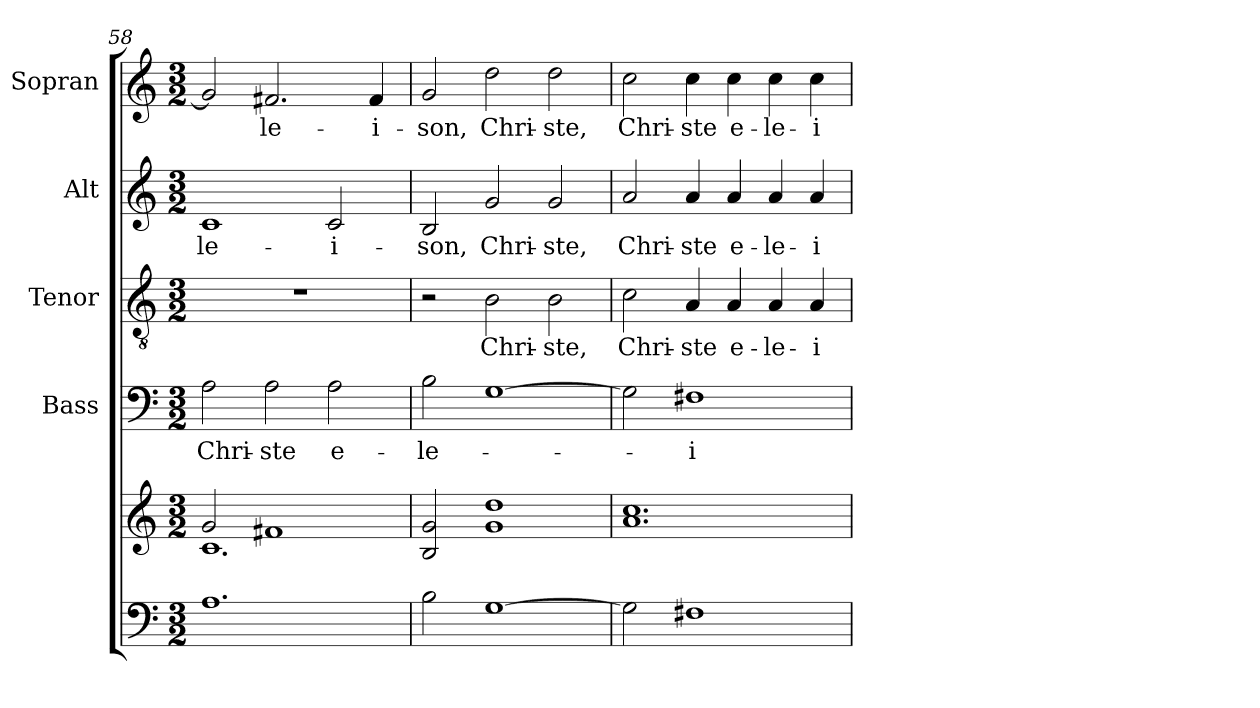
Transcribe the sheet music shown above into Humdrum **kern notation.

**kern	**kern	**kern	**text	**kern	**text	**kern	**text	**kern	**text
*part5	*part5	*part4	*part4	*part3	*part3	*part2	*part2	*part1	*part1
*staff6	*staff5	*staff4	*staff4	*staff3	*staff3	*staff2	*staff2	*staff1	*staff1
*	*	*I"Bass	*	*I"Tenor	*	*I"Alt	*	*I"Sopran	*
*	*	*I'B.	*	*I'T.	*	*I'A.	*	*I'S.	*
*clefF4	*clefG2	*clefF4	*	*clefGv2	*	*clefG2	*	*clefG2	*
*k[]	*k[]	*k[]	*	*k[]	*	*k[]	*	*k[]	*
*C:	*C:	*C:	*	*C:	*	*C:	*	*C:	*
*M3/2	*M3/2	*M3/2	*	*M3/2	*	*M3/2	*	*M3/2	*
=58	=58	=58	=58	=58	=58	=58	=58	=58	=58
*	*^	*	*	*	*	*	*	*	*
!	!	!	!	!LO:LY:b	!	!	!	!LO:LY:b	!	!
1.A	2g/	1.c	2A\	Chri-	1.r	.	1c	-le-	2g/]	.
!	!	!	!	!LO:LY:b	!	!	!	!	!	!LO:LY:b
.	1f#X	.	2A\	-ste	.	.	.	.	2.f#X/	-le-
!	!	!	!	!LO:LY:b	!	!	!	!LO:LY:b	!	!
.	.	.	2A\	e-	.	.	2c/	-i-	.	.
!	!	!	!	!	!	!	!	!	!	!LO:LY:b
.	.	.	.	.	.	.	.	.	4f#/	-i-
*	*v	*v	*	*	*	*	*	*	*	*
=59	=59	=59	=59	=59	=59	=59	=59	=59	=59
!	!	!	!LO:LY:b	!	!	!	!LO:LY:b	!	!LO:LY:b
2B\	2B/ 2g/	2B\	-le-	2r	.	2B/	-son,	2g/	-son,
!	!	!	!	!	!LO:LY:b	!	!LO:LY:b	!	!LO:LY:b
[1G	1g 1dd	[1G	.	2B\	Chri-	2g/	Chri-	2dd\	Chri-
!	!	!	!	!	!LO:LY:b	!	!LO:LY:b	!	!LO:LY:b
.	.	.	.	2B\	-ste,	2g/	-ste,	2dd\	-ste,
=60	=60	=60	=60	=60	=60	=60	=60	=60	=60
!	!	!	!	!	!LO:LY:b	!	!LO:LY:b	!	!LO:LY:b
2G\]	1.a 1.cc	2G\]	.	2c\	Chri-	2a/	Chri-	2cc\	Chri-
!	!	!	!LO:LY:b	!	!LO:LY:b	!	!LO:LY:b	!	!LO:LY:b
1F#X	.	1F#X	-i-	4A/	-ste	4a/	-ste	4cc\	-ste
!	!	!	!	!	!LO:LY:b	!	!LO:LY:b	!	!LO:LY:b
.	.	.	.	4A/	e-	4a/	e-	4cc\	e-
!	!	!	!	!	!LO:LY:b	!	!LO:LY:b	!	!LO:LY:b
.	.	.	.	4A/	-le-	4a/	-le-	4cc\	-le-
!	!	!	!	!	!LO:LY:b	!	!LO:LY:b	!	!LO:LY:b
.	.	.	.	4A/	-i-	4a/	-i-	4cc\	-i-
=	=	=	=	=	=	=	=	=	=
*-	*-	*-	*-	*-	*-	*-	*-	*-	*-
